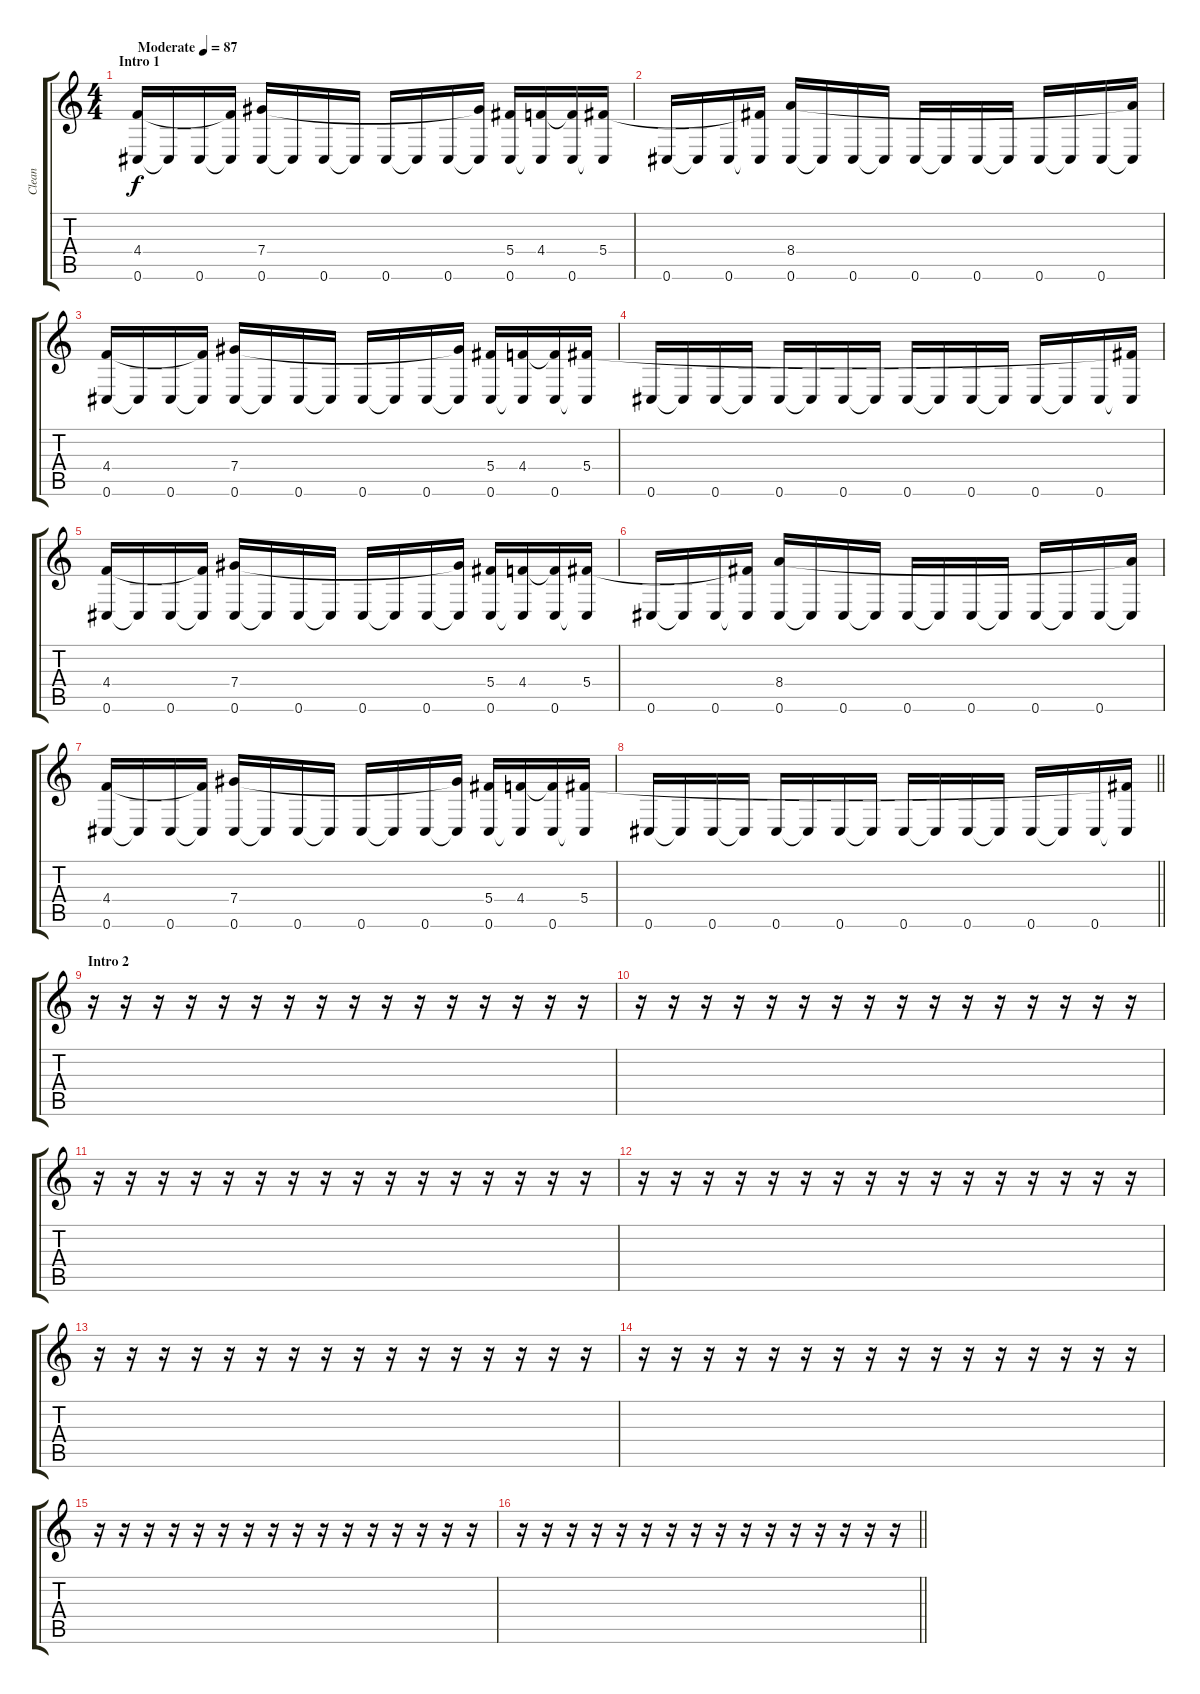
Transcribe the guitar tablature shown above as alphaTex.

\track ("Clean" "Clean") {instrument electricguitarjazz}
\staff {score tabs}
\tuning (Eb4 Bb3 Gb3 Db3 Ab2 Db2) {hide}
\ts (4 4)
\section ("" "Intro 1")
\tempo (87 "Moderate")
\clef g2
\ks c
(4.4 0.6).16{dy f instrument electricguitarjazz} 0.6{t}.16 0.6.16 (4.4{t} 0.6{t}).16 (7.4 0.6).16 0.6{t}.16 0.6.16 0.6{t}.16 0.6.16 0.6{t}.16 0.6.16 (7.4{t} 0.6{t}).16 (5.4 0.6).16 (4.4 0.6{t}).16 (4.4{t} 0.6).16 (5.4 0.6{t}).16 |
0.6.16 0.6{t}.16 0.6.16 (5.4{t} 0.6{t}).16 (8.4 0.6).16 0.6{t}.16 0.6.16 0.6{t}.16 0.6.16 0.6{t}.16 0.6.16 0.6{t}.16 0.6.16 0.6{t}.16 0.6.16 (8.4{t} 0.6{t}).16 |
(4.4 0.6).16 0.6{t}.16 0.6.16 (4.4{t} 0.6{t}).16 (7.4 0.6).16 0.6{t}.16 0.6.16 0.6{t}.16 0.6.16 0.6{t}.16 0.6.16 (7.4{t} 0.6{t}).16 (5.4 0.6).16 (4.4 0.6{t}).16 (4.4{t} 0.6).16 (5.4 0.6{t}).16 |
0.6.16 0.6{t}.16 0.6.16 0.6{t}.16 0.6.16 0.6{t}.16 0.6.16 0.6{t}.16 0.6.16 0.6{t}.16 0.6.16 0.6{t}.16 0.6.16 0.6{t}.16 0.6.16 (5.4{t} 0.6{t}).16 |
(4.4 0.6).16 0.6{t}.16 0.6.16 (4.4{t} 0.6{t}).16 (7.4 0.6).16 0.6{t}.16 0.6.16 0.6{t}.16 0.6.16 0.6{t}.16 0.6.16 (7.4{t} 0.6{t}).16 (5.4 0.6).16 (4.4 0.6{t}).16 (4.4{t} 0.6).16 (5.4 0.6{t}).16 |
0.6.16 0.6{t}.16 0.6.16 (5.4{t} 0.6{t}).16 (8.4 0.6).16 0.6{t}.16 0.6.16 0.6{t}.16 0.6.16 0.6{t}.16 0.6.16 0.6{t}.16 0.6.16 0.6{t}.16 0.6.16 (8.4{t} 0.6{t}).16 |
(4.4 0.6).16 0.6{t}.16 0.6.16 (4.4{t} 0.6{t}).16 (7.4 0.6).16 0.6{t}.16 0.6.16 0.6{t}.16 0.6.16 0.6{t}.16 0.6.16 (7.4{t} 0.6{t}).16 (5.4 0.6).16 (4.4 0.6{t}).16 (4.4{t} 0.6).16 (5.4 0.6{t}).16 |
\barLineRight lightlight
0.6.16 0.6{t}.16 0.6.16 0.6{t}.16 0.6.16 0.6{t}.16 0.6.16 0.6{t}.16 0.6.16 0.6{t}.16 0.6.16 0.6{t}.16 0.6.16 0.6{t}.16 0.6.16 (5.4{t} 0.6{t}).16 |
\section ("" "Intro 2")
r.16 r.16 r.16 r.16 r.16 r.16 r.16 r.16 r.16 r.16 r.16 r.16 r.16 r.16 r.16 r.16 |
r.16 r.16 r.16 r.16 r.16 r.16 r.16 r.16 r.16 r.16 r.16 r.16 r.16 r.16 r.16 r.16 |
r.16 r.16 r.16 r.16 r.16 r.16 r.16 r.16 r.16 r.16 r.16 r.16 r.16 r.16 r.16 r.16 |
r.16 r.16 r.16 r.16 r.16 r.16 r.16 r.16 r.16 r.16 r.16 r.16 r.16 r.16 r.16 r.16 |
r.16 r.16 r.16 r.16 r.16 r.16 r.16 r.16 r.16 r.16 r.16 r.16 r.16 r.16 r.16 r.16 |
r.16 r.16 r.16 r.16 r.16 r.16 r.16 r.16 r.16 r.16 r.16 r.16 r.16 r.16 r.16 r.16 |
r.16 r.16 r.16 r.16 r.16 r.16 r.16 r.16 r.16 r.16 r.16 r.16 r.16 r.16 r.16 r.16 |
\barLineRight lightlight
r.16 r.16 r.16 r.16 r.16 r.16 r.16 r.16 r.16 r.16 r.16 r.16 r.16 r.16 r.16 r.16
